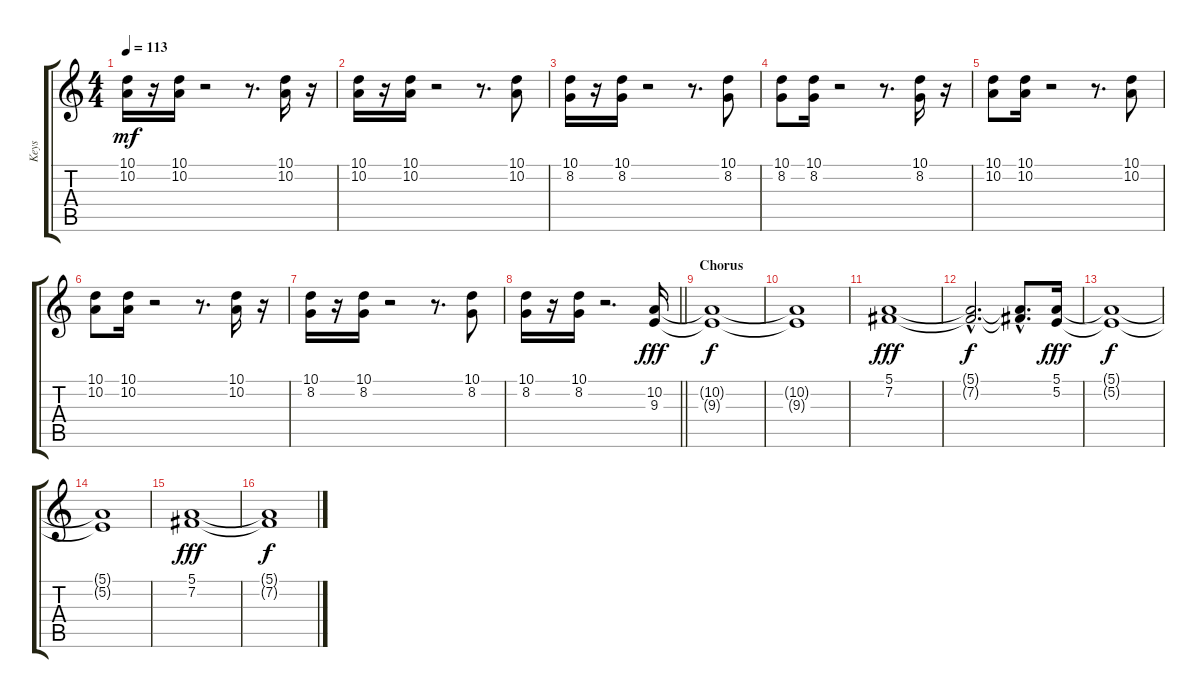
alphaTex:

\track ("Keys" "Keys") {instrument lead5charang}
\staff {score tabs}
\tuning (E4 B3 G3 D3 A2 E2) {hide}
\ts (4 4)
\tempo 113
\clef g2
\ks c
(10.1 10.2).16{dy mf} r.16 (10.1 10.2).16 r.2 r.8{d} (10.1 10.2).16 r.16 |
(10.1 10.2).16 r.16 (10.1 10.2).16 r.2 r.8{d} (10.1 10.2).8 |
(10.1 8.2).16 r.16 (10.1 8.2).16 r.2 r.8{d} (10.1 8.2).8 |
(10.1 8.2).8 (10.1 8.2).16 r.2 r.8{d} (10.1 8.2).16 r.16 |
(10.1 10.2).8 (10.1 10.2).16 r.2 r.8{d} (10.1 10.2).8 |
(10.1 10.2).8 (10.1 10.2).16 r.2 r.8{d} (10.1 10.2).16 r.16 |
(10.1 8.2).16 r.16 (10.1 8.2).16 r.2 r.8{d} (10.1 8.2).8 |
\barLineRight lightlight
(10.1 8.2).16 r.16 (10.1 8.2).16 r.2{d} (10.2 9.3).16{dy fff} |
\section ("" "Chorus")
(10.2{t} 9.3{t}).1{dy f} |
(10.2{t} 9.3{t}).1 |
(5.1 7.2).1{dy fff} |
(5.1{hac t} 7.2{hac t}).2{d dy f} (5.1{hac t} 7.2{hac t}).8{d} (5.1 5.2).16{dy fff} |
(5.1{t} 5.2{t}).1{dy f} |
(5.1{t} 5.2{t}).1 |
(5.1 7.2).1{dy fff} |
(5.1{t} 7.2{t}).1{dy f}
